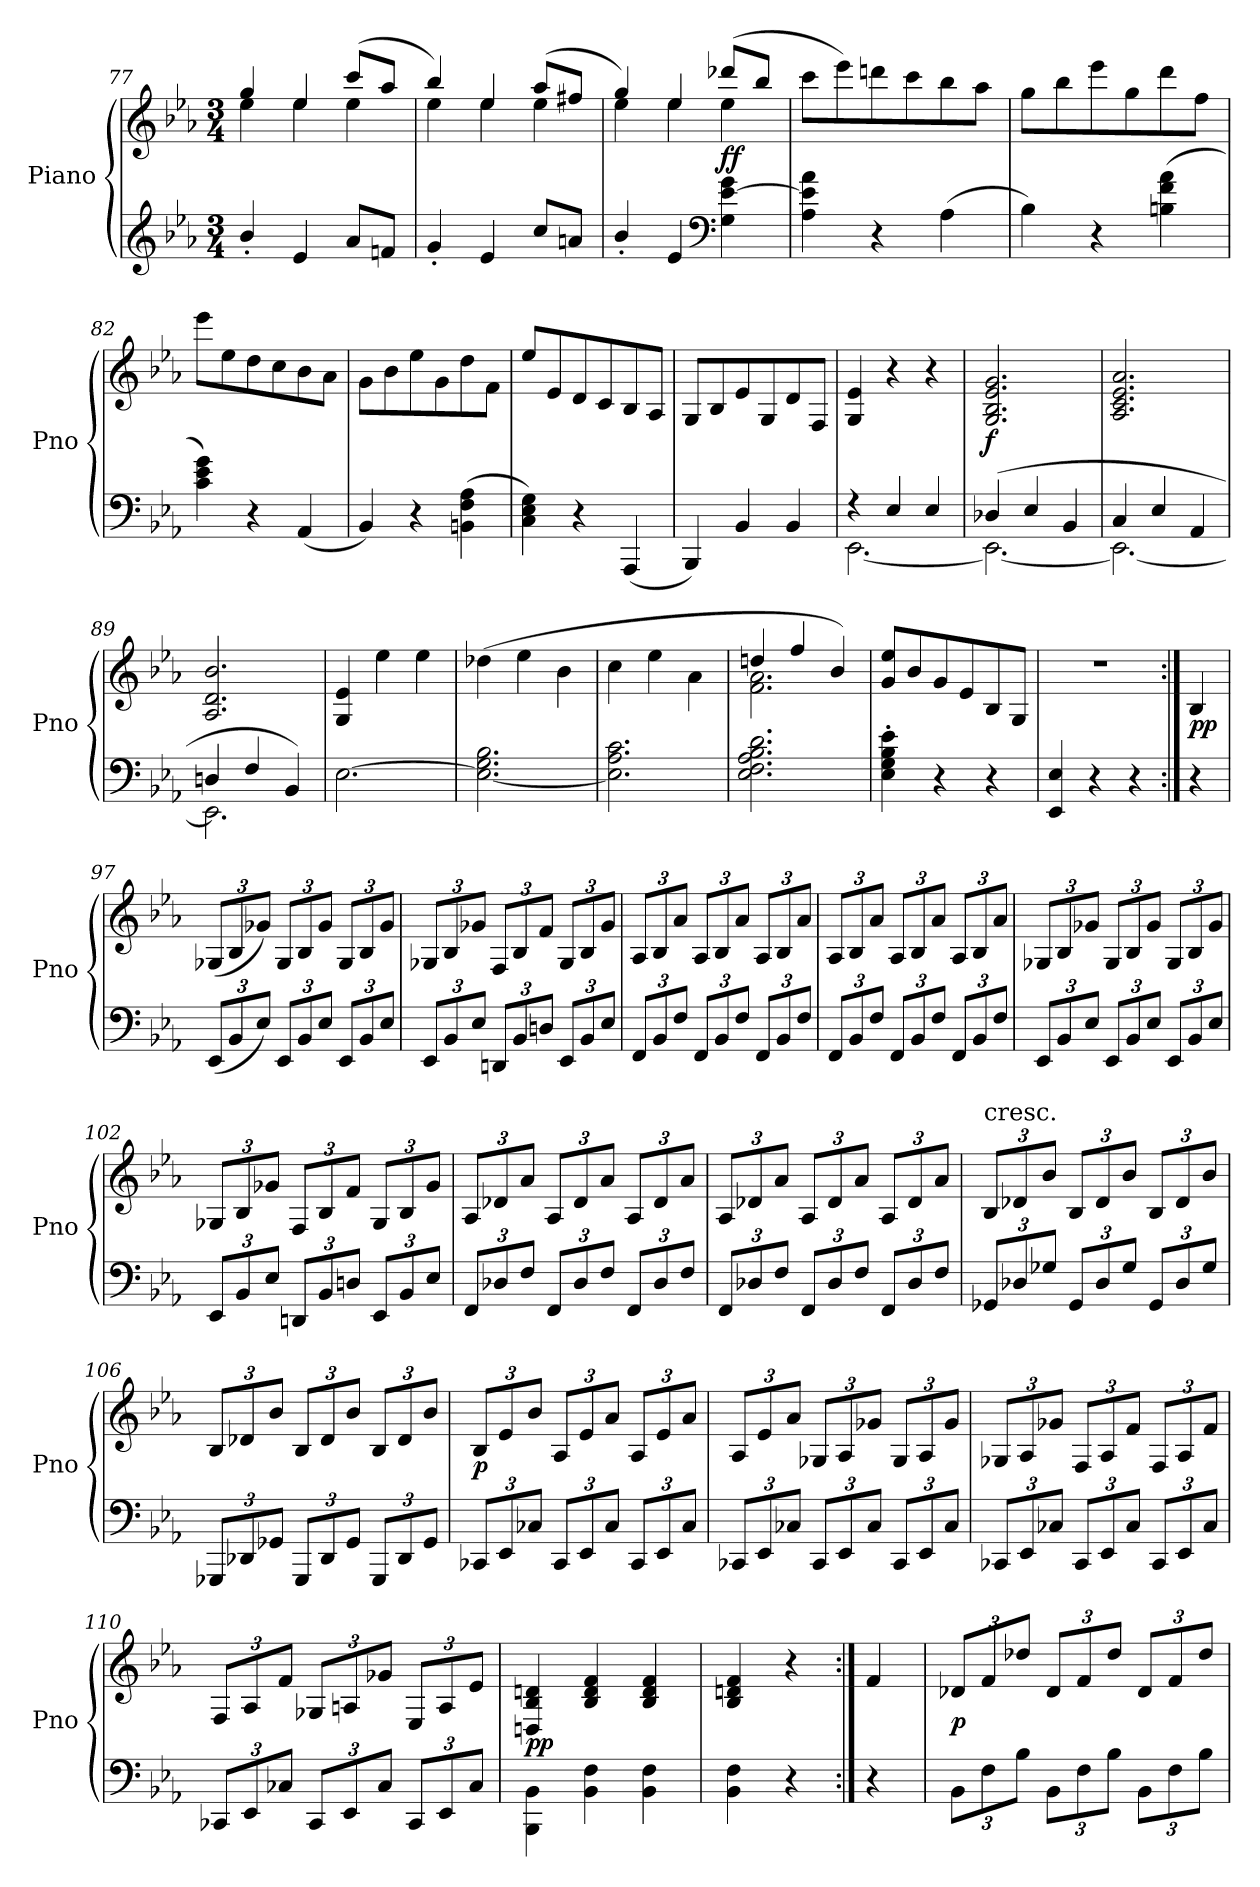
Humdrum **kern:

**kern	**kern	**dynam
*part1	*part1	*part1
*staff2	*staff1	*staff1/2
*I"Piano	*	*
*I'Pno	*	*
*clefG2	*clefG2	*
*k[b-e-a-]	*k[b-e-a-]	*
*E-:	*E-:	*
*M3/4	*M3/4	*
=77	=77	=77
*	*^	*
4b-'/	4gg/	4ee-\	.
4e-/	4ee-/	4ee-\	.
8a-/L	(8ccc/L	4ee-\	.
8fn/J	8aa-/J	.	.
=78	=78	=78	=78
4g'/	4bb-/)	4ee-\	.
4e-/	4ee-/	4ee-\	.
8cc/L	(8aa-/L	4ee-\	.
8an/J	8ff#X/J	.	.
=79	=79	=79	=79
4b-'/	4gg/)	4ee-\	.
4e-/	4ee-/	4ee-\	.
*clefF4	*	*	*
4G\ [4e-\ 4g\	(8ddd-X/L	4ee-\	ff
.	8bb-/J	.	.
*	*v	*v	*
=80	=80	=80
4A-\ 4e-]\ 4a-\	8ccc\L	.
.	8eee-\)	.
4r	8dddn\	.
.	8ccc\	.
(4A-\	8bb-\	.
.	8aa-\J	.
=81	=81	=81
4B-\)	8gg\L	.
.	8bb-\	.
4r	8eee-\	.
.	8gg\	.
(4Bn\ 4f\ 4a-\	8ddd\	.
.	8ff\J	.
=82	=82	=82
4c\ 4e-\ 4g\)	8eee-\L	.
.	8ee-\	.
4r	8dd\	.
.	8cc\	.
(4AA-/	8b-\	.
.	8a-\J	.
=83	=83	=83
4BB-/)	8g\L	.
.	8b-\	.
4r	8ee-\	.
.	8g\	.
(4BBn\ 4F\ 4A-\	8dd\	.
.	8f\J	.
=84	=84	=84
4C\ 4E-\ 4G\)	8ee-/L	.
.	8e-/	.
4r	8d/	.
.	8c/	.
(4AAA-/	8B-/	.
.	8A-/J	.
=85	=85	=85
4BBB-/)	8G/L	.
.	8B-/	.
4BB-/	8e-/	.
.	8G/	.
4BB-/	8d/	.
.	8F/J	.
=86	=86	=86
*^	*	*
4r	[2.EE-\	4G/ 4e-/	.
4E-/	.	4r	.
4E-/	.	4r	.
=87	=87	=87	=87
(4D-X/	2.EE-\_	2.G/ 2.B-/ 2.e-/ 2.g/	f
4E-/	.	.	.
4BB-/	.	.	.
=88	=88	=88	=88
4C/	2.EE-\_	2.A-/ 2.c/ 2.e-/ 2.a-/	.
4E-/	.	.	.
4AA-/	.	.	.
=89	=89	=89	=89
4Dn/	2.EE-\]	2.A-/ 2.d/ 2.b-/	.
4F/	.	.	.
4BB-/)	.	.	.
*v	*v	*	*
=90	=90	=90
[2.E-\	4G/ 4e-/	.
.	4ee-\	.
.	4ee-\	.
=91	=91	=91
2.E-_\ 2.G\ 2.B-\	(4dd-X\	.
.	4ee-\	.
.	4b-\	.
=92	=92	=92
2.E-]\ 2.A-\ 2.c\	4cc\	.
.	4ee-\	.
.	4a-\	.
=93	=93	=93
*	*^	*
2.E-\ 2.F\ 2.A-\ 2.B-\ 2.d\	4ddn/	2.f\ 2.a-\	.
.	4ff/	.	.
.	4b-/)	.	.
*	*v	*v	*
=94	=94	=94
4E-'\ 4G'\ 4B-'\ 4e-'\	8g/ 8ee-/L	.
.	8b-/	.
4r	8g/	.
.	8e-/	.
4r	8B-/	.
.	8G/J	.
=95	=95	=95
4EE-/ 4E-/	2.r	.
4r	.	.
4r	.	.
=:|!	=:|!	=:|!
4r	4B-/	pp
=97	=97	=97
(12EE-/L	(12G-/L	.
12BB-/	12B-/	.
12E-/J)	12g-/J)	.
12EE-/L	12G-/L	.
12BB-/	12B-/	.
12E-/J	12g-/J	.
12EE-/L	12G-/L	.
12BB-/	12B-/	.
12E-/J	12g-/J	.
=98	=98	=98
12EE-/L	12G-/L	.
12BB-/	12B-/	.
12E-/J	12g-/J	.
12DDn/L	12F/L	.
12BB-/	12B-/	.
12Dn/J	12f/J	.
12EE-/L	12G-/L	.
12BB-/	12B-/	.
12E-/J	12g-/J	.
=99	=99	=99
12FF/L	12A-/L	.
12BB-/	12B-/	.
12F/J	12a-/J	.
12FF/L	12A-/L	.
12BB-/	12B-/	.
12F/J	12a-/J	.
12FF/L	12A-/L	.
12BB-/	12B-/	.
12F/J	12a-/J	.
=100	=100	=100
12FF/L	12A-/L	.
12BB-/	12B-/	.
12F/J	12a-/J	.
12FF/L	12A-/L	.
12BB-/	12B-/	.
12F/J	12a-/J	.
12FF/L	12A-/L	.
12BB-/	12B-/	.
12F/J	12a-/J	.
=101	=101	=101
12EE-/L	12G-/L	.
12BB-/	12B-/	.
12E-/J	12g-/J	.
12EE-/L	12G-/L	.
12BB-/	12B-/	.
12E-/J	12g-/J	.
12EE-/L	12G-/L	.
12BB-/	12B-/	.
12E-/J	12g-/J	.
=102	=102	=102
12EE-/L	12G-/L	.
12BB-/	12B-/	.
12E-/J	12g-/J	.
12DDn/L	12F/L	.
12BB-/	12B-/	.
12Dn/J	12f/J	.
12EE-/L	12G-/L	.
12BB-/	12B-/	.
12E-/J	12g-/J	.
=103	=103	=103
12FF/L	12A-/L	.
12D-/	12d-/	.
12F/J	12a-/J	.
12FF/L	12A-/L	.
12D-/	12d-/	.
12F/J	12a-/J	.
12FF/L	12A-/L	.
12D-/	12d-/	.
12F/J	12a-/J	.
=104	=104	=104
12FF/L	12A-/L	.
12D-/	12d-/	.
12F/J	12a-/J	.
12FF/L	12A-/L	.
12D-/	12d-/	.
12F/J	12a-/J	.
12FF/L	12A-/L	.
12D-/	12d-/	.
12F/J	12a-/J	.
=105	=105	=105
!	!LO:TX:t=cresc.	!
12GG-/L	12B-/L	.
12D-/	12d-/	.
12G-/J	12b-/J	.
12GG-/L	12B-/L	.
12D-/	12d-/	.
12G-/J	12b-/J	.
12GG-/L	12B-/L	.
12D-/	12d-/	.
12G-/J	12b-/J	.
=106	=106	=106
12GGG-/L	12B-/L	.
12DD-/	12d-/	.
12GG-/J	12b-/J	.
12GGG-/L	12B-/L	.
12DD-/	12d-/	.
12GG-/J	12b-/J	.
12GGG-/L	12B-/L	.
12DD-/	12d-/	.
12GG-/J	12b-/J	.
=107	=107	=107
12CC-/L	12B-/L	p
12EE-/	12e-/	.
12C-/J	12b-/J	.
12CC-/L	12A-/L	.
12EE-/	12e-/	.
12C-/J	12a-/J	.
12CC-/L	12A-/L	.
12EE-/	12e-/	.
12C-/J	12a-/J	.
=108	=108	=108
12CC-/L	12A-/L	.
12EE-/	12e-/	.
12C-/J	12a-/J	.
12CC-/L	12G-/L	.
12EE-/	12A-/	.
12C-/J	12g-/J	.
12CC-/L	12G-/L	.
12EE-/	12A-/	.
12C-/J	12g-/J	.
=109	=109	=109
12CC-/L	12G-/L	.
12EE-/	12A-/	.
12C-/J	12g-/J	.
12CC-/L	12F/L	.
12EE-/	12A-/	.
12C-/J	12f/J	.
12CC-/L	12F/L	.
12EE-/	12A-/	.
12C-/J	12f/J	.
=110	=110	=110
12CC-/L	12F/L	.
12EE-/	12A-/	.
12C-/J	12f/J	.
12CC-/L	12G-/L	.
12EE-/	12An/	.
12C-/J	12g-/J	.
12CC-/L	12E-/L	.
12EE-/	12A/	.
12C-/J	12e-/J	.
=111	=111	=111
4BBB-\ 4BB-\	4Dn/ 4B-/ 4dn/	pp
4BB-\ 4F\	4B-/ 4d/ 4f/	.
4BB-\ 4F\	4B-/ 4d/ 4f/	.
=112	=112	=112
4BB-\ 4F\	4B-/ 4dn/ 4f/	.
4r	4r	.
=:|!	=:|!	=:|!
4r	4f/	.
=113	=113	=113
12BB-\L	12d-/L	p
12F\	12f/	.
12B-\J	12dd-/J	.
12BB-\L	12d-/L	.
12F\	12f/	.
12B-\J	12dd-/J	.
12BB-\L	12d-/L	.
12F\	12f/	.
12B-\J	12dd-/J	.
=	=	=
*-	*-	*-
